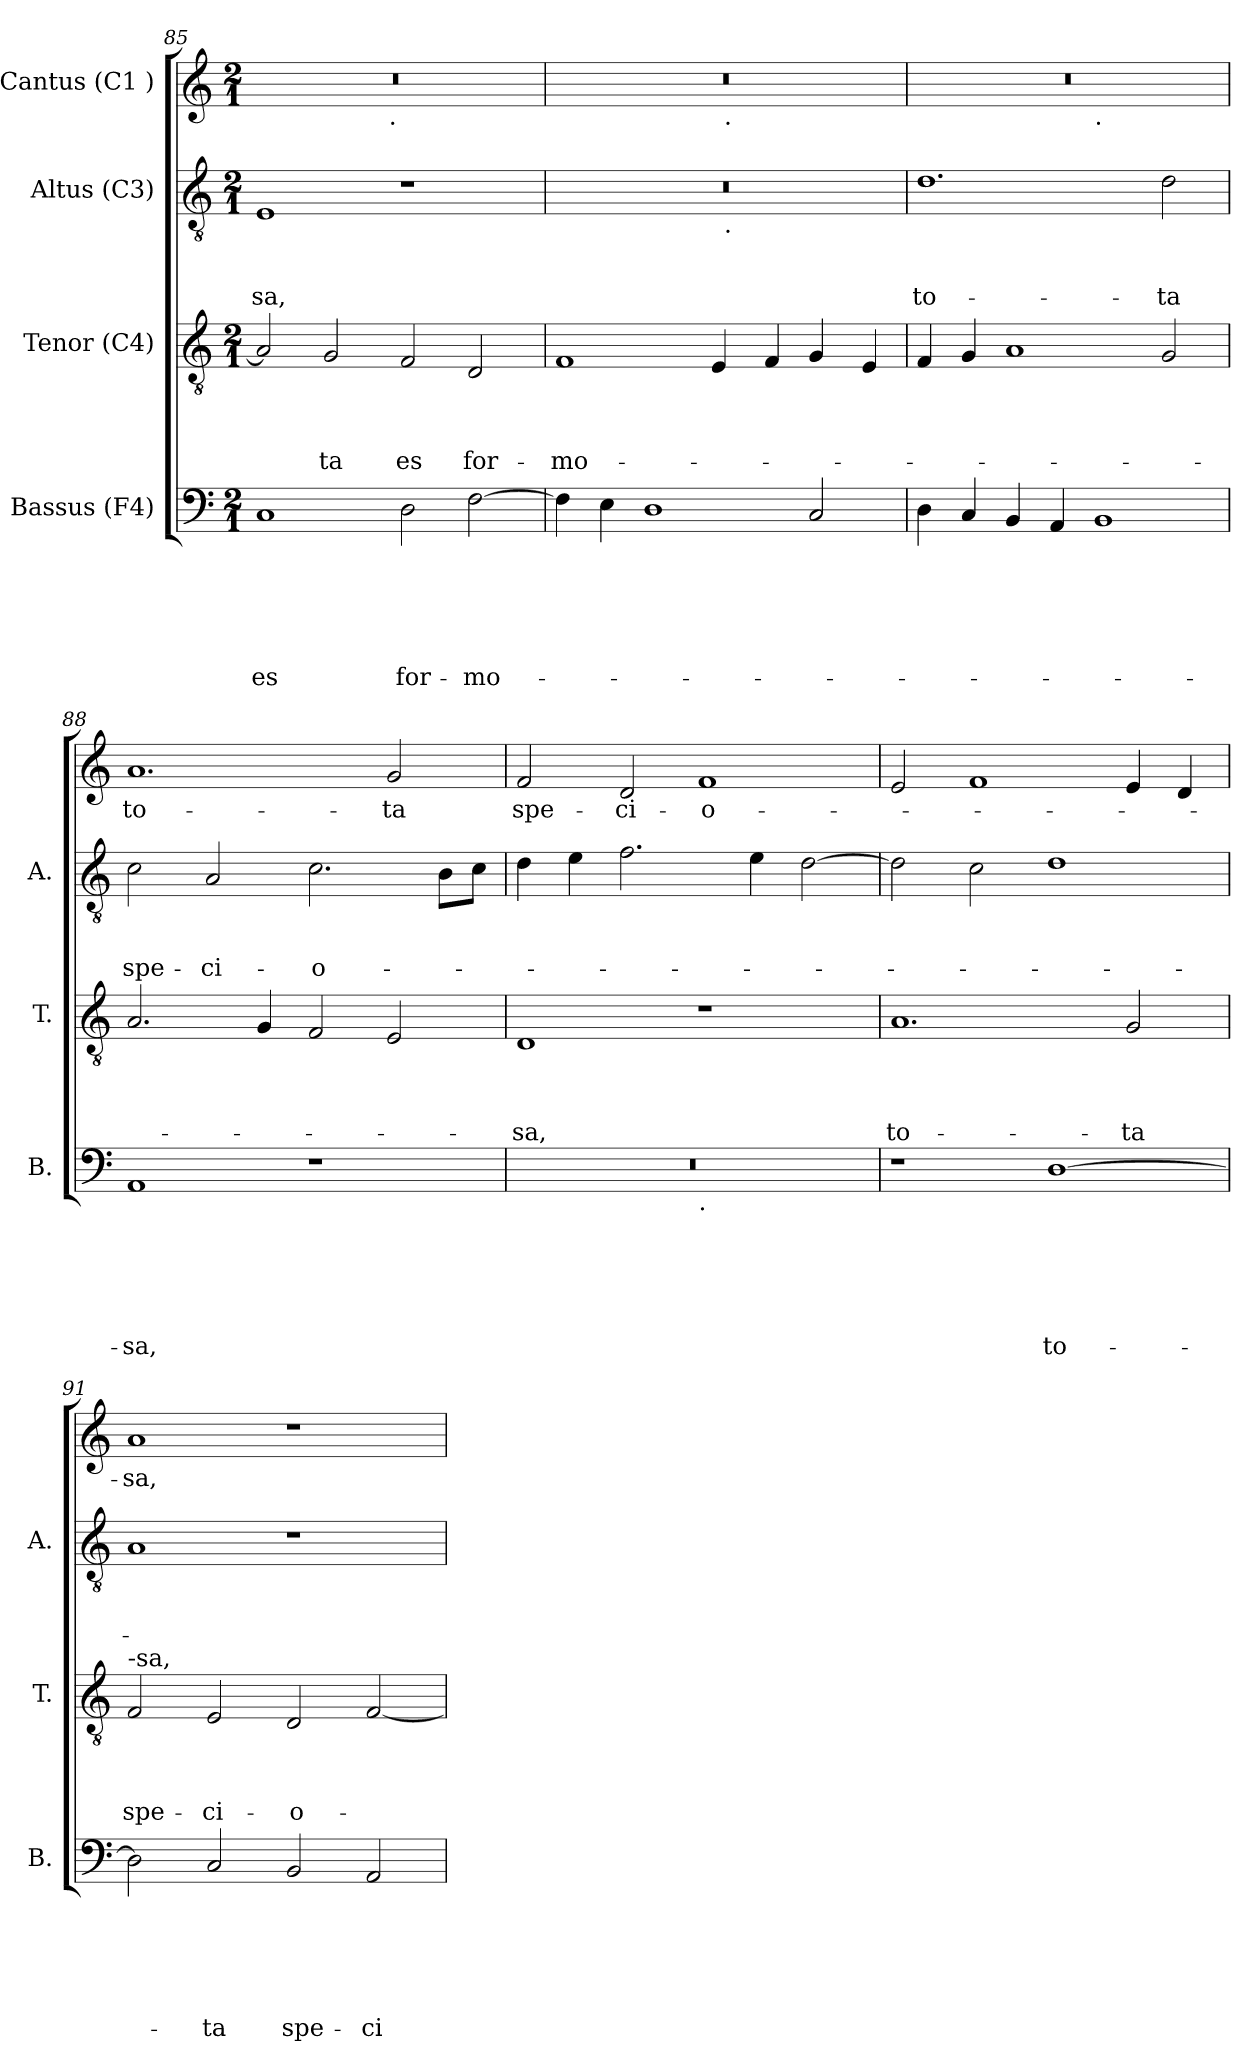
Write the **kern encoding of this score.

**kern	**text	**text	**text	**text	**text	**text	**kern	**text	**text	**text	**text	**kern	**text	**text	**text	**kern	**text
*part4	*part4	*part4	*part4	*part4	*part4	*part4	*part3	*part3	*part3	*part3	*part3	*part2	*part2	*part2	*part2	*part1	*part1
*staff4	*staff4	*staff4	*staff4	*staff4	*staff4	*staff4	*staff3	*staff3	*staff3	*staff3	*staff3	*staff2	*staff2	*staff2	*staff2	*staff1	*staff1
*I"Bassus (F4)	*	*	*	*	*	*	*I"Tenor (C4)	*	*	*	*	*I"Altus (C3)	*	*	*	*I"Cantus (C1 )	*
*I'B.	*	*	*	*	*	*	*I'T.	*	*	*	*	*I'A.	*	*	*	*	*
*clefF4	*	*	*	*	*	*	*clefGv2	*	*	*	*	*clefGv2	*	*	*	*clefG2	*
*k[]	*	*	*	*	*	*	*k[]	*	*	*	*	*k[]	*	*	*	*k[]	*
*C:	*	*	*	*	*	*	*C:	*	*	*	*	*C:	*	*	*	*C:	*
*M2/1	*	*	*	*	*	*	*M2/1	*	*	*	*	*M2/1	*	*	*	*M2/1	*
=85	=85	=85	=85	=85	=85	=85	=85	=85	=85	=85	=85	=85	=85	=85	=85	=85	=85
!	!	!	!	!	!	!LO:LY:b	!	!	!	!	!	!	!	!	!LO:LY:b	!	!
*	*	*	*	*	*	*	*	*	*	*	*	*	*	*	*	*^	*
1C	.	.	.	.	.	es	2A/]	.	.	.	.	1E	.	.	-sa,	0r	2ryy	.
!	!	!	!	!	!	!	!	!	!	!	!LO:LY:b	!	!	!	!	!	!	!
.	.	.	.	.	.	.	2G/	.	.	.	-ta	.	.	.	.	.	4...ryy	.
!	!	!	!	!	!	!	!	!	!	!	!	!	!	!	!	!	!LO:TX:b:t=.	!
.	.	.	.	.	.	.	.	.	.	.	.	.	.	.	.	.	1ryy	.
!	!	!	!	!	!	!LO:LY:b	!	!	!	!	!LO:LY:b	!	!	!	!	!	!	!
2D\	.	.	.	.	.	for-	2F/	.	.	.	es	1r	.	.	.	.	.	.
!	!	!	!	!	!	!LO:LY:b	!	!	!	!	!LO:LY:b	!	!	!	!	!	!	!
[<2F\	.	.	.	.	.	-mo-	2D/	.	.	.	for-	.	.	.	.	.	.	.
.	.	.	.	.	.	.	.	.	.	.	.	.	.	.	.	.	32ryy	.
!!LO:LB:g=z	!!
=86	=86	=86	=86	=86	=86	=86	=86	=86	=86	=86	=86	=86	=86	=86	=86	=86	=86	=86
!	!	!	!	!	!	!	!	!	!	!	!LO:LY:b	!	!	!	!	!	!	!
*	*	*	*	*	*	*	*	*	*	*	*	*^	*	*	*	*	*	*
4F\]	.	.	.	.	.	.	1F	.	.	.	-mo-	0r	1ryy	.	.	.	0r	1ryy	.
4E\	.	.	.	.	.	.	.	.	.	.	.	.	.	.	.	.	.	.	.
1D	.	.	.	.	.	.	.	.	.	.	.	.	.	.	.	.	.	.	.
.	.	.	.	.	.	.	4E/	.	.	.	.	.	32ryy	.	.	.	.	32ryy	.
!	!	!	!	!	!	!	!	!	!	!	!	!	!	!	!	!	!	!LO:TX:b:t=.	!
!	!	!	!	!	!	!	!	!	!	!	!	!	!LO:TX:b:t=.	!	!	!	!	!	!
.	.	.	.	.	.	.	.	.	.	.	.	.	2ryy	.	.	.	.	2ryy	.
.	.	.	.	.	.	.	4F/	.	.	.	.	.	.	.	.	.	.	.	.
2C/	.	.	.	.	.	.	4G/	.	.	.	.	.	.	.	.	.	.	.	.
.	.	.	.	.	.	.	.	.	.	.	.	.	4...ryy	.	.	.	.	4...ryy	.
.	.	.	.	.	.	.	4E/	.	.	.	.	.	.	.	.	.	.	.	.
=87	=87	=87	=87	=87	=87	=87	=87	=87	=87	=87	=87	=87	=87	=87	=87	=87	=87	=87	=87
!	!	!	!	!	!	!	!	!	!	!	!	!	!	!	!	!LO:LY:b	!	!	!
*	*	*	*	*	*	*	*	*	*	*	*	*v	*v	*	*	*	*	*	*
4D\	.	.	.	.	.	.	4F/	.	.	.	.	1.d	.	.	to-	0r	1ryy	.
4C/	.	.	.	.	.	.	4G/	.	.	.	.	.	.	.	.	.	.	.
4BB/	.	.	.	.	.	.	1A	.	.	.	.	.	.	.	.	.	.	.
4AA/	.	.	.	.	.	.	.	.	.	.	.	.	.	.	.	.	.	.
!	!	!	!	!	!	!	!	!	!	!	!	!	!	!	!	!	!LO:TX:b:t=.	!
1BB	.	.	.	.	.	.	.	.	.	.	.	.	.	.	.	.	1ryy	.
!	!	!	!	!	!	!	!	!	!	!	!	!	!	!	!LO:LY:b	!	!	!
.	.	.	.	.	.	.	2G/	.	.	.	.	2d\	.	.	-ta	.	.	.
=88	=88	=88	=88	=88	=88	=88	=88	=88	=88	=88	=88	=88	=88	=88	=88	=88	=88	=88
!	!	!	!	!	!	!LO:LY:b	!	!	!	!	!	!	!	!	!LO:LY:b	!	!	!LO:LY:b
*	*	*	*	*	*	*	*	*	*	*	*	*	*	*	*	*v	*v	*
1AA	.	.	.	.	.	-sa,	2.A/	.	.	.	.	2c\	.	.	spe-	1.a	to-
!	!	!	!	!	!	!	!	!	!	!	!	!	!	!	!LO:LY:b	!	!
.	.	.	.	.	.	.	.	.	.	.	.	2A/	.	.	-ci-	.	.
.	.	.	.	.	.	.	4G/	.	.	.	.	.	.	.	.	.	.
!	!	!	!	!	!	!	!	!	!	!	!	!	!	!	!LO:LY:b	!	!
1r	.	.	.	.	.	.	2F/	.	.	.	.	2.c\	.	.	-o-	.	.
!	!	!	!	!	!	!	!	!	!	!	!	!	!	!	!	!	!LO:LY:b
.	.	.	.	.	.	.	2E/	.	.	.	.	.	.	.	.	2g/	-ta
.	.	.	.	.	.	.	.	.	.	.	.	8B\L	.	.	.	.	.
.	.	.	.	.	.	.	.	.	.	.	.	8c\J	.	.	.	.	.
=89	=89	=89	=89	=89	=89	=89	=89	=89	=89	=89	=89	=89	=89	=89	=89	=89	=89
!	!	!	!	!	!	!	!	!	!	!	!LO:LY:b	!	!	!	!	!	!LO:LY:b
*^	*	*	*	*	*	*	*	*	*	*	*	*	*	*	*	*	*
0r	1ryy	.	.	.	.	.	.	1D	.	.	.	-sa,	4d\	.	.	.	2f/	spe-
.	.	.	.	.	.	.	.	.	.	.	.	.	4e\	.	.	.	.	.
!	!	!	!	!	!	!	!	!	!	!	!	!	!	!	!	!	!	!LO:LY:b
.	.	.	.	.	.	.	.	.	.	.	.	.	2.f\	.	.	.	2d/	-ci-
!	!LO:TX:b:t=.	!	!	!	!	!	!	!	!	!	!	!	!	!	!	!	!	!
!	!	!	!	!	!	!	!	!	!	!	!	!	!	!	!	!	!	!LO:LY:b:rj
.	1ryy	.	.	.	.	.	.	1r	.	.	.	.	.	.	.	.	1f	-o-
.	.	.	.	.	.	.	.	.	.	.	.	.	4e\	.	.	.	.	.
.	.	.	.	.	.	.	.	.	.	.	.	.	[>2d\	.	.	.	.	.
=90	=90	=90	=90	=90	=90	=90	=90	=90	=90	=90	=90	=90	=90	=90	=90	=90	=90	=90
!	!	!	!	!	!	!	!	!	!	!	!	!LO:LY:b	!	!	!	!	!	!
*v	*v	*	*	*	*	*	*	*	*	*	*	*	*	*	*	*	*	*
1r	.	.	.	.	.	.	1.A	.	.	.	to-	2d\]	.	.	.	2e/	.
.	.	.	.	.	.	.	.	.	.	.	.	2c\	.	.	.	1f	.
!	!	!	!	!	!	!LO:LY:b	!	!	!	!	!	!	!	!	!	!	!
[<1D	.	.	.	.	.	to-	.	.	.	.	.	1d	.	.	.	.	.
!	!	!	!	!	!	!	!	!	!	!	!LO:LY:b	!	!	!	!	!	!
.	.	.	.	.	.	.	2G/	.	.	.	-ta	.	.	.	.	4e/	.
.	.	.	.	.	.	.	.	.	.	.	.	.	.	.	.	4d/	.
!!LO:LB:g=z
=91	=91	=91	=91	=91	=91	=91	=91	=91	=91	=91	=91	=91	=91	=91	=91	=91	=91
!	!	!	!	!	!	!	!LO:TX:a:t=-sa,	!	!	!	!	!	!	!	!	!	!
!	!	!	!	!	!	!	!	!	!	!	!LO:LY:b	!	!	!	!	!	!LO:LY:b
2D\]	.	.	.	.	.	.	2F/	.	.	.	spe-	1A	.	.	.	1a	-sa,
!	!	!	!	!	!	!LO:LY:b	!	!	!	!	!LO:LY:b	!	!	!	!	!	!
2C/	.	.	.	.	.	-ta	2E/	.	.	.	-ci-	.	.	.	.	.	.
!	!	!	!	!	!	!LO:LY:b	!	!	!	!	!LO:LY:b	!	!	!	!	!	!
2BB/	.	.	.	.	.	spe-	2D/	.	.	.	-o-	1r	.	.	.	1r	.
!	!	!	!	!	!	!LO:LY:b	!	!	!	!	!	!	!	!	!	!	!
2AA/	.	.	.	.	.	-ci-	[<2F/	.	.	.	.	.	.	.	.	.	.
=	=	=	=	=	=	=	=	=	=	=	=	=	=	=	=	=	=
*-	*-	*-	*-	*-	*-	*-	*-	*-	*-	*-	*-	*-	*-	*-	*-	*-	*-
